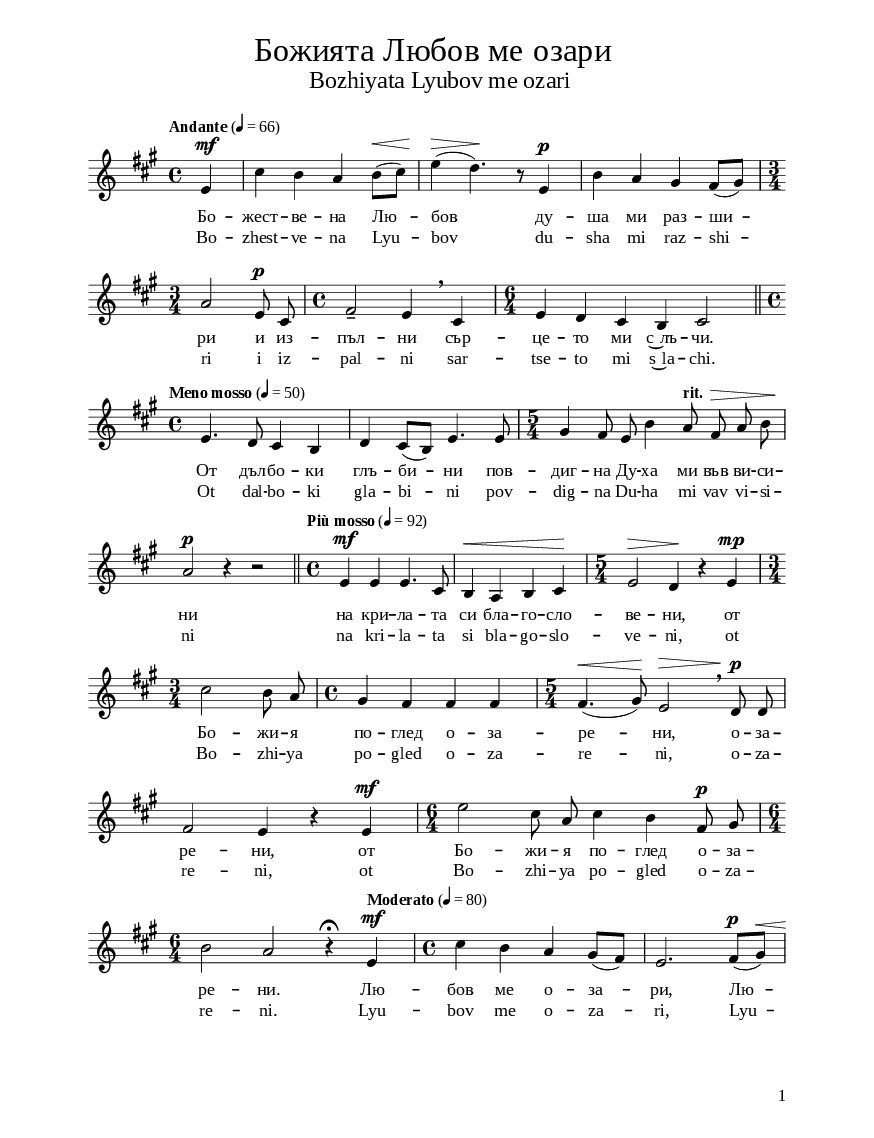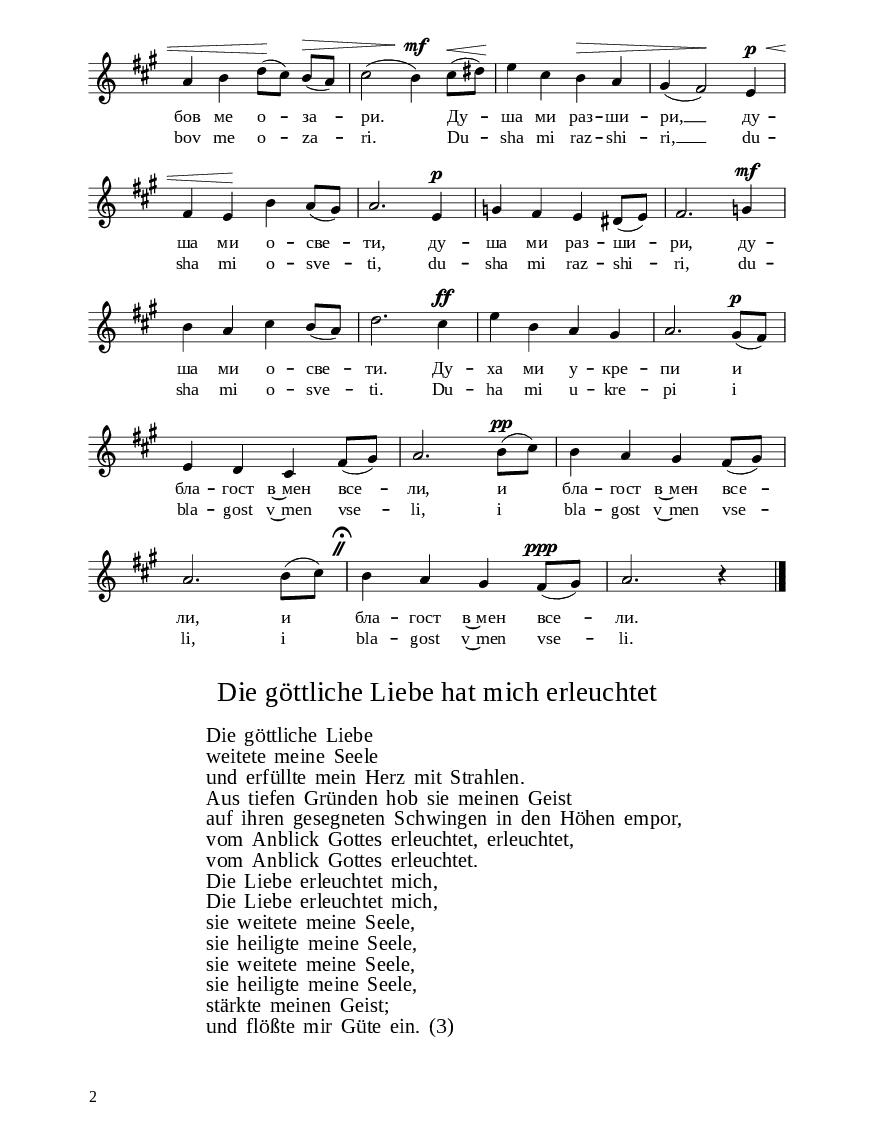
\version "2.24.0"

% include paper part and global functions
\include "include/globals.ily"

\bookpart {
  \label #'ref206
  \tocItem \markup "Божията Любов ме озари – Bozhiyata Lyubov me ozari "
  \include "include/bookpart-paper.ily"
  \score {
    \include "include/score-layout.ily"

    \new Voice \absolute {
      \clef treble
      \key a \major
      \time 4/4
      \tempoFunc "Andante" 4 "66"
      \autoBeamOff
      \partial 4
      e'4 ^\mf  | % 2
      cis''4  b'4  a'4  b'8 ( [ ^\<
      cis''8 ) ] | % 3
      e''4 ( ^\! ^\>  d''4. ) \! r8  e'4^\p | % 4
      b'4  a'4  gis'4  fis'8 ( [
      gis'8 ) ] \break| % 5
      \time 3/4  | % 5
      a'2  e'8  ^\p  cis'8   | % 6
      \time 4/4  | % 6
      fis'2 --  e'4   \breathe cis'4 | % 7
      \time 6/4  | % 7
      e'4  d'4  cis'4  b4  cis'2 \bar
      "||"
      \time 4/4  \break | % 8
      | % 8
      \tempoFunc "Meno mosso" 4 "50"
      e'4.  d'8  cis'4  b4 | % 9
      d'4  cis'8 ( [  b8 ) ]  e'4.  e'8
      |
      \time 5/4  |
      gis'4  fis'8   e'8  b'4 \tempo "rit." a'8
      fis'8 ^\>  a'8  b'8
      \break | % 11
      a'2 ^\! ^\p r4 r2 \bar "||"
      \time 4/4   | % 12
      \tempoFunc "Più mosso" 4 "92" e'4 ^\mf

      e'4
      e'4.   cis'8 | % 13
      b4 ^\<  a4  b4  cis'4 ^\!  | % 14
      \time 5/4  | % 14
      e'2 ^\>  d'4 ^\! r4  e'4 ^\mp \break | % 15
      \time 3/4  | % 15
      cis''2  b'8   a'8  | % 16
      \time 4/4  | % 16
      gis'4  fis'4  fis'4  fis'4 | % 17
      \time 5/4  | % 17
      fis'4. ( ^\<  gis'8 ) ^\!  e'2 ^\> \breathe d'8 
      ^\!  ^\p  d'8 \break | % 18
      fis'2  e'4 r4  e'4 ^\mf | % 19
      \time 6/4  | % 19
      e''2  cis''8   a'8   cis''4
      b'4  fis'8  ^\p  gis'8 | \time 6/4 \break 

      b'2  a'2 r4 ^\fermata
      \tempoFunc "Moderato" 4 "80"
      e'4
      ^\mf | % 21
      \time 4/4  | % 21
      cis''4  b'4  a'4  gis'8 ( [
      fis'8 ) ]  | % 22
      e'2.  fis'8 ( [ ^\p  gis'8 ) ] ^\< \break | % 23
      a'4  b'4  d''8 ( [ ^\!  cis''8 )
      ]  b'8 ( [ ^\>  a'8 ) ] | % 24
      cis''2 (  b'4 ) ^\! ^\mf  cis''8 ( [ ^\<
      dis''8 ) ] | % 25
      e''4 ^\!  cis''4  b'4 ^\>  a'4 | % 26
      gis'4 (  fis'2 ) ^\!  e'4 ^\p ^\< \break | % 27
      fis'4  e'4 ^\! b'4  a'8 ( [
      gis'8 ) ] | % 28
      a'2.  e'4 ^\p | % 29
      g'4  fis'4  e'4  dis'8 ( [  e'8
      ) ] |
      fis'2.  g'4 ^\mf \break | % 31
      b'4  a'4  cis''4  b'8 ( [  a'8
      ) ] | % 32
      d''2.  cis''4 ^\ff  | % 33
      e''4  b'4  a'4  gis'4 | % 34
      a'2.  gis'8 ( [ ^\p  fis'8 ) ] \break | % 35
      e'4  d'4  cis'4  fis'8 ( [  gis'8
      ) ] | % 36
      a'2.  b'8 ( [ ^\pp  cis''8 ) ]
      | % 37
      b'4  a'4  gis'4  fis'8 ( [
      gis'8 ) ] | \break % 38
      a'2.  b'8 ( [  cis''8 ) ]
      ^\markup { 
        \override #'(baseline-skip . 1.2)        
        \column {
          \line { "   " \musicglyph #"scripts.ufermata"}
          \line { "   " \musicglyph #"scripts.caesura.straight" }
        } 
      }
      | % 39
      b'4  a'4  gis'4  fis'8 ( [ ^\ppp
      gis'8 ) ] |
      a'2. r4 \bar "|."
    }

    \addlyrics {
      Бо -- жест -- ве -- на Лю -- бов
      ду -- ша ми раз -- ши -- ри
      и из -- пъл -- ни сър -- це -- то
      ми с~лъ -- чи. От дъл -- бо -- ки
      глъ -- би -- ни пов -- диг -- на
      Ду -- ха ми във ви -- си -- ни на
      кри -- ла -- та си бла -- го -- сло
      -- ве -- ни, от Бо -- жи -- я по --
      глед о -- за -- ре -- ни, о -- за
      -- ре -- ни, от Бо -- жи -- я по --
      глед о -- за -- ре -- ни. Лю -- бов
      ме о -- за -- ри, Лю -- бов
      ме о -- за -- ри.  Ду --
      ша ми раз -- ши -- ри,  __ ду --
      ша ми о -- све  -- ти, ду -- ша
      ми раз -- ши  -- ри, ду -- ша ми
      о -- све -- ти. Ду -- ха ми у --
      кре -- пи и  бла -- гост в~мен
      все -- ли, и  бла -- гост
      в~мен все -- ли, и  бла --
      гост в~мен все -- ли.}
      \addlyrics {
        Bo -- zhest -- ve -- na Lyu -- bov
        du -- sha mi raz -- shi -- ri
        i iz -- pal -- ni sar -- tse -- to
        mi s~la -- chi. Ot dal -- bo -- ki
        gla -- bi -- ni pov -- dig -- na
        Du -- ha mi vav vi -- si -- ni na
        kri -- la -- ta si bla -- go -- slo
        -- ve -- ni, ot Bo -- zhi -- ya po --
        gled o -- za -- re -- ni, o -- za
        -- re -- ni, ot Bo -- zhi -- ya po --
        gled o -- za -- re -- ni. Lyu -- bov
        me o -- za -- ri, Lyu -- bov
        me o -- za -- ri.  Du --
        sha mi raz -- shi -- ri,  __ du --
        sha mi o -- sve  -- ti, du -- sha
        mi raz -- shi  -- ri, du -- sha mi
        o -- sve -- ti. Du -- ha mi u --
        kre -- pi i  bla -- gost v~men
        vse -- li, i  bla -- gost
        v~men vse -- li, i  bla --
        gost v~men vse -- li.}


        \header {
          title = \titleFunc "Божията Любов ме озари " " Bozhiyata Lyubov me ozari"
        }

        \midi{}

      } % score



      % include foreign translation(s) of the song
      \version "2.22.1"

\markup \fill-line { \fontsize #deTitleFontSize "Die göttliche Liebe hat mich erleuchtet" }
\markup \null
\markup \null
\markup \fontsize #deCoupletFontSize {
  \hspace #10
  \override #`(baseline-skip . ,deCoupletBaselineSkip)

  \column {


    \line { " "Die göttliche Liebe   }

    \line { " "weitete meine Seele  }

    \line { " "und erfüllte mein Herz mit Strahlen.  }

    \line { " "Aus tiefen Gründen hob sie meinen Geist  }

    \line { " "auf ihren gesegneten Schwingen in den Höhen empor,   }

    \line { " "vom Anblick Gottes erleuchtet, erleuchtet,  }

    \line { " "vom Anblick Gottes erleuchtet.   }


    \line { " "Die Liebe erleuchtet mich,   }

    \line { " "Die Liebe erleuchtet mich,  }

    \line { " "sie weitete meine Seele,   }

    \line { " "sie heiligte meine Seele,   }

    \line { " "sie weitete meine Seele,   }

    \line { " "sie heiligte meine Seele,   }

    \line { " "stärkte meinen Geist;   }

    \line { " "und flößte mir Güte ein. (3)  }
  }
}


    } % bookpart

    % Più mosso
    %
